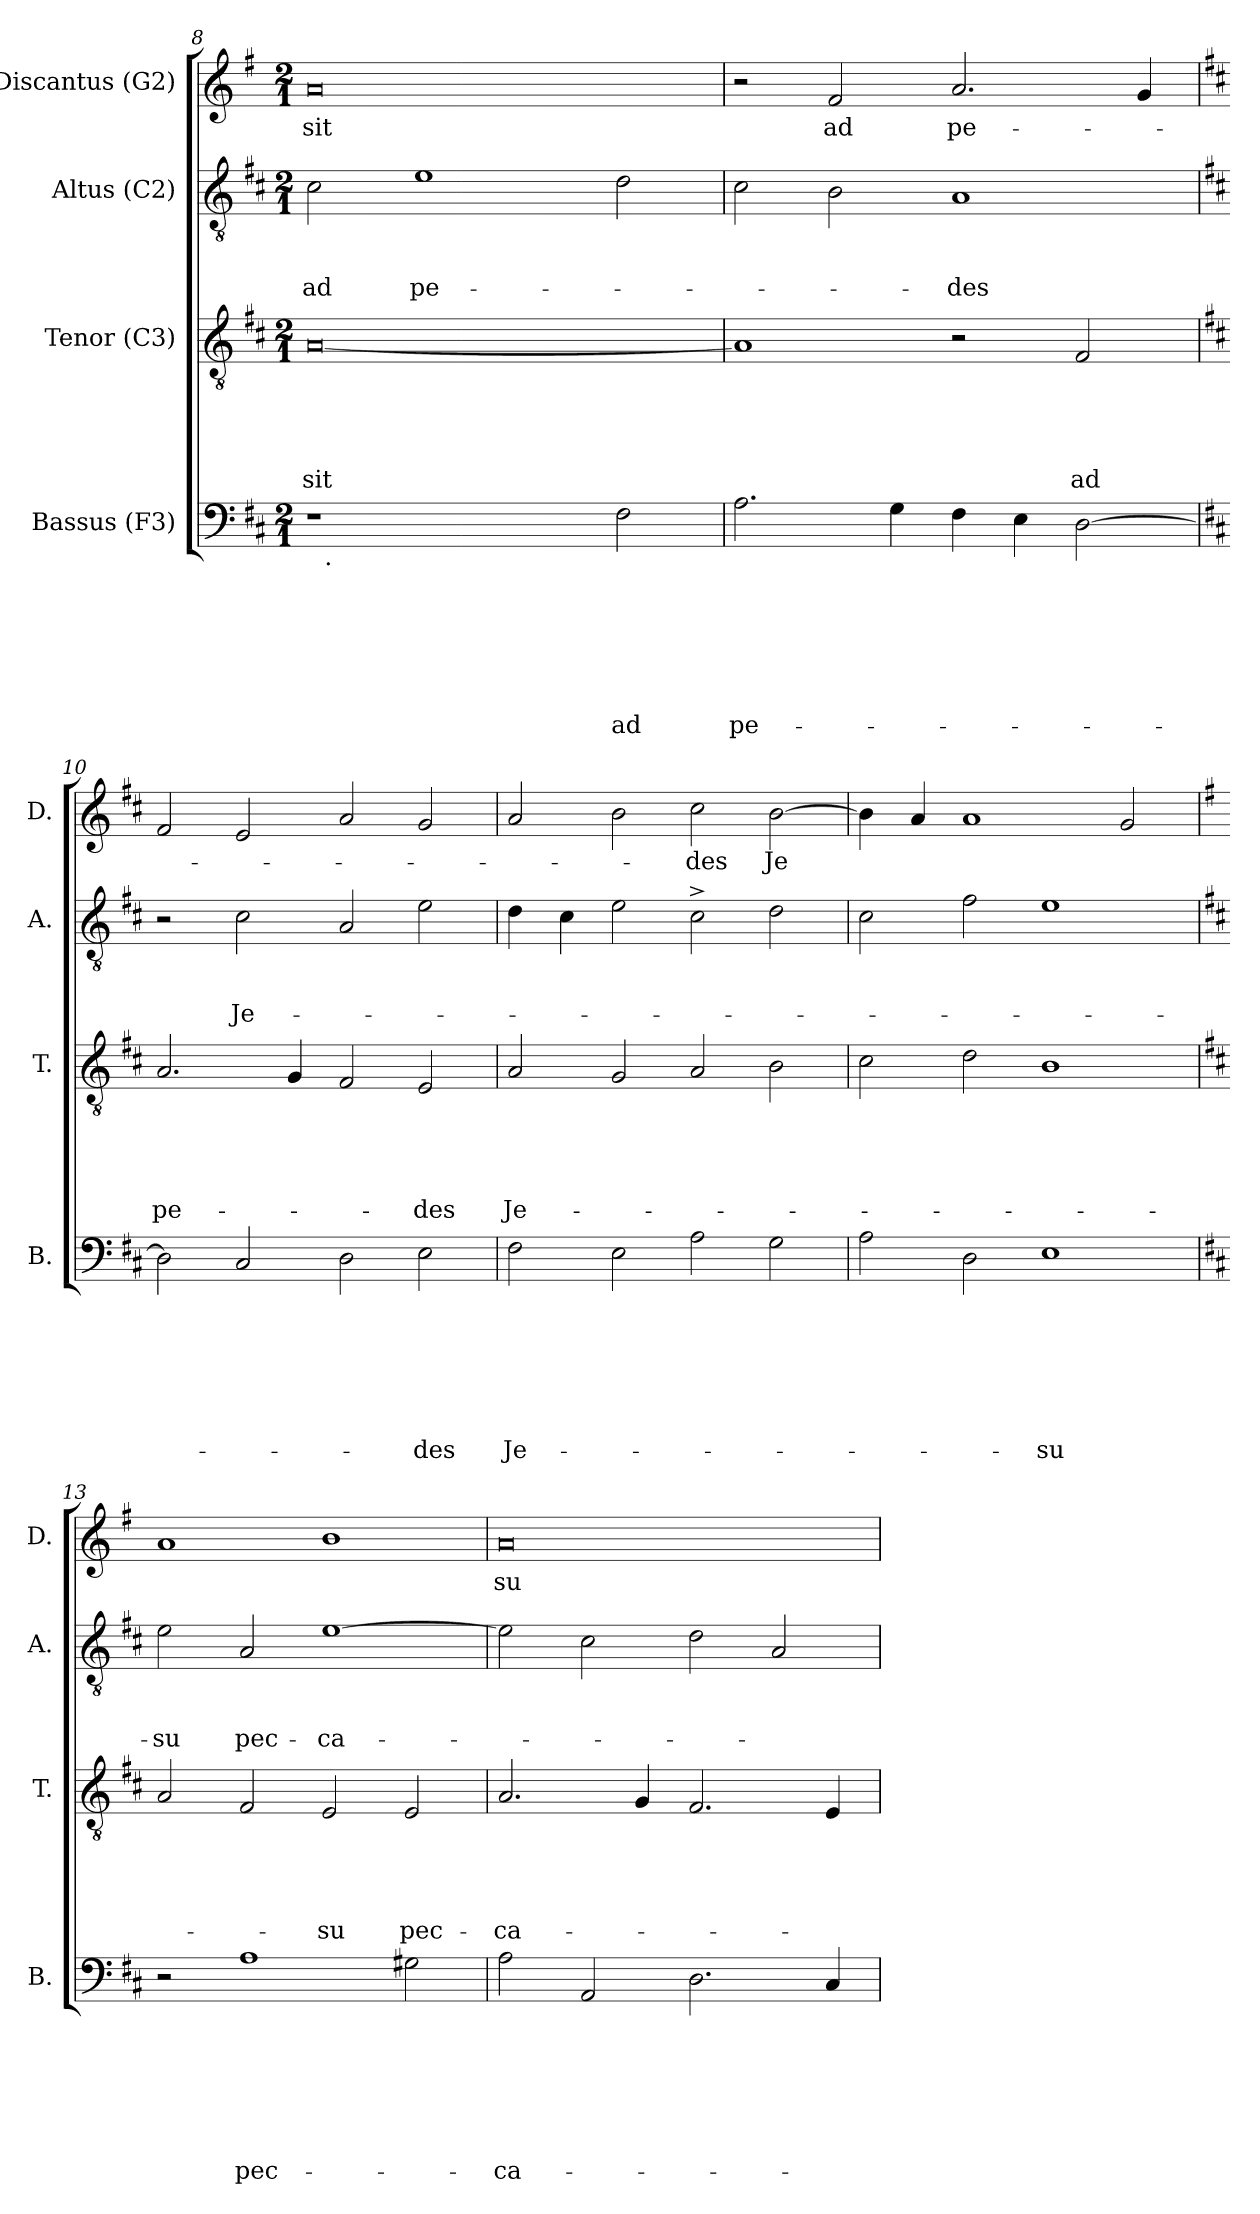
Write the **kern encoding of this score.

**kern	**text	**text	**text	**text	**text	**text	**text	**kern	**text	**text	**text	**text	**text	**kern	**text	**text	**text	**kern	**text
*part4	*part4	*part4	*part4	*part4	*part4	*part4	*part4	*part3	*part3	*part3	*part3	*part3	*part3	*part2	*part2	*part2	*part2	*part1	*part1
*staff4	*staff4	*staff4	*staff4	*staff4	*staff4	*staff4	*staff4	*staff3	*staff3	*staff3	*staff3	*staff3	*staff3	*staff2	*staff2	*staff2	*staff2	*staff1	*staff1
*I"Bassus (F3)	*	*	*	*	*	*	*	*I"Tenor (C3)	*	*	*	*	*	*I"Altus (C2)	*	*	*	*I"Discantus (G2)	*
*I'B.	*	*	*	*	*	*	*	*I'T.	*	*	*	*	*	*I'A.	*	*	*	*I'D.	*
*clefF4	*	*	*	*	*	*	*	*clefGv2	*	*	*	*	*	*clefGv2	*	*	*	*clefG2	*
*k[f#c#]	*	*	*	*	*	*	*	*k[f#c#]	*	*	*	*	*	*k[f#c#]	*	*	*	*k[f#]	*
*D:	*	*	*	*	*	*	*	*D:	*	*	*	*	*	*D:	*	*	*	*G:	*
*M2/1	*	*	*	*	*	*	*	*M2/1	*	*	*	*	*	*M2/1	*	*	*	*M2/1	*
=8	=8	=8	=8	=8	=8	=8	=8	=8	=8	=8	=8	=8	=8	=8	=8	=8	=8	=8	=8
!	!	!	!	!	!	!	!	!	!	!	!	!	!LO:LY:b	!	!	!	!LO:LY:b	!	!LO:LY:b:rj
*^	*	*	*	*	*	*	*	*	*	*	*	*	*	*	*	*	*	*	*
1r	32ryy	.	.	.	.	.	.	.	[<0A	.	.	.	.	-sit	2c#\	.	.	ad	0a	-sit
!	!LO:TX:b:t=.	!	!	!	!	!	!	!	!	!	!	!	!	!	!	!	!	!	!	!
.	1ryy	.	.	.	.	.	.	.	.	.	.	.	.	.	.	.	.	.	.	.
!	!	!	!	!	!	!	!	!	!	!	!	!	!	!	!	!	!	!LO:LY:b	!	!
.	.	.	.	.	.	.	.	.	.	.	.	.	.	.	1e	.	.	pe-	.	.
2ryy	.	.	.	.	.	.	.	.	.	.	.	.	.	.	.	.	.	.	.	.
.	2ryy	.	.	.	.	.	.	.	.	.	.	.	.	.	.	.	.	.	.	.
!	!	!	!	!	!	!	!	!LO:LY:b	!	!	!	!	!	!	!	!	!	!	!	!
2F#\	.	.	.	.	.	.	.	ad	.	.	.	.	.	.	2d\	.	.	.	.	.
.	4...ryy	.	.	.	.	.	.	.	.	.	.	.	.	.	.	.	.	.	.	.
=9	=9	=9	=9	=9	=9	=9	=9	=9	=9	=9	=9	=9	=9	=9	=9	=9	=9	=9	=9	=9
!	!	!	!	!	!	!	!	!LO:LY:b	!	!	!	!	!	!	!	!	!	!	!	!
*v	*v	*	*	*	*	*	*	*	*	*	*	*	*	*	*	*	*	*	*	*
2.A\	.	.	.	.	.	.	pe-	1A]	.	.	.	.	.	2c#\	.	.	.	2r	.
!	!	!	!	!	!	!	!	!	!	!	!	!	!	!	!	!	!	!	!LO:LY:b
.	.	.	.	.	.	.	.	.	.	.	.	.	.	2B\	.	.	.	2f#/	ad
4G\	.	.	.	.	.	.	.	.	.	.	.	.	.	.	.	.	.	.	.
!	!	!	!	!	!	!	!	!	!	!	!	!	!	!	!	!	!LO:LY:b	!	!LO:LY:b
4F#\	.	.	.	.	.	.	.	2r	.	.	.	.	.	1A	.	.	-des	2.a/	pe-
4E\	.	.	.	.	.	.	.	.	.	.	.	.	.	.	.	.	.	.	.
!	!	!	!	!	!	!	!	!	!	!	!	!	!LO:LY:b	!	!	!	!	!	!
[<2D\	.	.	.	.	.	.	.	2F#/	.	.	.	.	ad	.	.	.	.	.	.
.	.	.	.	.	.	.	.	.	.	.	.	.	.	.	.	.	.	4g/	.
!!LO:LB:g=z
=10	=10	=10	=10	=10	=10	=10	=10	=10	=10	=10	=10	=10	=10	=10	=10	=10	=10	=10	=10
*	*	*	*	*	*	*	*	*	*	*	*	*	*	*	*	*	*	*k[f#c#]	*
*	*	*	*	*	*	*	*	*	*	*	*	*	*	*	*	*	*	*D:	*
!	!	!	!	!	!	!	!	!	!	!	!	!	!LO:LY:b	!	!	!	!	!	!
2D\]	.	.	.	.	.	.	.	2.A/	.	.	.	.	pe-	2r	.	.	.	2f#/	.
!	!	!	!	!	!	!	!	!	!	!	!	!	!	!	!	!	!LO:LY:b	!	!
2C#/	.	.	.	.	.	.	.	.	.	.	.	.	.	2c#\	.	.	Je-	2e/	.
.	.	.	.	.	.	.	.	4G/	.	.	.	.	.	.	.	.	.	.	.
2D\	.	.	.	.	.	.	.	2F#/	.	.	.	.	.	2A/	.	.	.	2a/	.
!	!	!	!	!	!	!	!LO:LY:b	!	!	!	!	!	!LO:LY:b	!	!	!	!	!	!
2E\	.	.	.	.	.	.	-des	2E/	.	.	.	.	-des	2e\	.	.	.	2g/	.
=11	=11	=11	=11	=11	=11	=11	=11	=11	=11	=11	=11	=11	=11	=11	=11	=11	=11	=11	=11
!	!	!	!	!	!	!	!LO:LY:b	!	!	!	!	!	!LO:LY:b	!	!	!	!	!	!
2F#\	.	.	.	.	.	.	Je-	2A/	.	.	.	.	Je-	4d\	.	.	.	2a/	.
.	.	.	.	.	.	.	.	.	.	.	.	.	.	4c#\	.	.	.	.	.
2E\	.	.	.	.	.	.	.	2G/	.	.	.	.	.	2e\	.	.	.	2b\	.
!	!	!	!	!	!	!	!	!	!	!	!	!	!	!	!	!	!	!	!LO:LY:b
2A\	.	.	.	.	.	.	.	2A/	.	.	.	.	.	2c#^>\	.	.	.	2cc#\	-des
!	!	!	!	!	!	!	!	!	!	!	!	!	!	!	!	!	!	!	!LO:LY:b
2G\	.	.	.	.	.	.	.	2B\	.	.	.	.	.	2d\	.	.	.	[>2b\	Je
=12	=12	=12	=12	=12	=12	=12	=12	=12	=12	=12	=12	=12	=12	=12	=12	=12	=12	=12	=12
2A\	.	.	.	.	.	.	.	2c#\	.	.	.	.	.	2c#\	.	.	.	4b\]	.
.	.	.	.	.	.	.	.	.	.	.	.	.	.	.	.	.	.	4a/	.
2D\	.	.	.	.	.	.	.	2d\	.	.	.	.	.	2f#\	.	.	.	1a	.
!	!	!	!	!	!	!	!LO:LY:b	!	!	!	!	!	!	!	!	!	!	!	!
1E	.	.	.	.	.	.	-su	1B	.	.	.	.	.	1e	.	.	.	.	.
.	.	.	.	.	.	.	.	.	.	.	.	.	.	.	.	.	.	2g/	.
=13	=13	=13	=13	=13	=13	=13	=13	=13	=13	=13	=13	=13	=13	=13	=13	=13	=13	=13	=13
*	*	*	*	*	*	*	*	*	*	*	*	*	*	*	*	*	*	*k[f#]	*
*	*	*	*	*	*	*	*	*	*	*	*	*	*	*	*	*	*	*G:	*
!	!	!	!	!	!	!	!	!	!	!	!	!	!	!	!	!	!LO:LY:b	!	!
2r	.	.	.	.	.	.	.	2A/	.	.	.	.	.	2e\	.	.	-su	1a	.
!	!	!	!	!	!	!	!LO:LY:b	!	!	!	!	!	!	!	!	!	!LO:LY:b	!	!
1A	.	.	.	.	.	.	pec-	2F#/	.	.	.	.	.	2A/	.	.	pec-	.	.
!	!	!	!	!	!	!	!	!	!	!	!	!	!LO:LY:b	!	!	!	!LO:LY:b	!	!
.	.	.	.	.	.	.	.	2E/	.	.	.	.	-su	[>1e	.	.	-ca-	1b	.
!	!	!	!	!	!	!	!	!	!	!	!	!	!LO:LY:b	!	!	!	!	!	!
2G#\	.	.	.	.	.	.	.	2E/	.	.	.	.	pec-	.	.	.	.	.	.
=14	=14	=14	=14	=14	=14	=14	=14	=14	=14	=14	=14	=14	=14	=14	=14	=14	=14	=14	=14
!	!	!	!	!	!	!	!LO:LY:b	!	!	!	!	!	!LO:LY:b	!	!	!	!	!	!LO:LY:b:rj
2A\	.	.	.	.	.	.	-ca-	2.A/	.	.	.	.	-ca-	2e\]	.	.	.	0a	su
2AA/	.	.	.	.	.	.	.	.	.	.	.	.	.	2c#\	.	.	.	.	.
.	.	.	.	.	.	.	.	4G/	.	.	.	.	.	.	.	.	.	.	.
2.D\	.	.	.	.	.	.	.	2.F#/	.	.	.	.	.	2d\	.	.	.	.	.
.	.	.	.	.	.	.	.	.	.	.	.	.	.	2A/	.	.	.	.	.
4C#/	.	.	.	.	.	.	.	4E/	.	.	.	.	.	.	.	.	.	.	.
=	=	=	=	=	=	=	=	=	=	=	=	=	=	=	=	=	=	=	=
*-	*-	*-	*-	*-	*-	*-	*-	*-	*-	*-	*-	*-	*-	*-	*-	*-	*-	*-	*-
